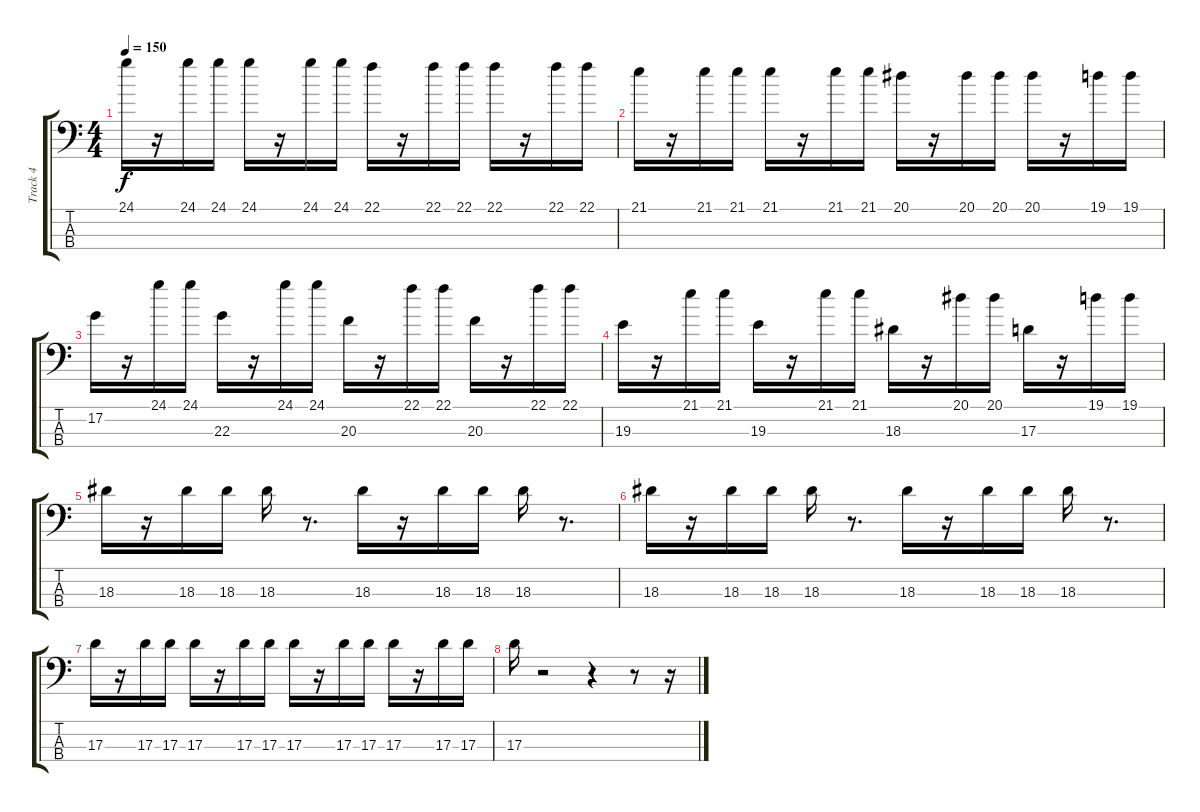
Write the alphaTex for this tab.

\track ("Track 4" "Track 4") {instrument electricbassfinger}
\staff {score tabs}
\tuning (G2 D2 A1 E1) {hide}
\ts (4 4)
\tempo 150
\clef f4
\ks c
24.1.16{dy f} r.16 24.1.16 24.1.16 24.1.16 r.16 24.1.16 24.1.16 22.1.16 r.16 22.1.16 22.1.16 22.1.16 r.16 22.1.16 22.1.16 |
21.1.16 r.16 21.1.16 21.1.16 21.1.16 r.16 21.1.16 21.1.16 20.1.16 r.16 20.1.16 20.1.16 20.1.16 r.16 19.1.16 19.1.16 |
17.2.16 r.16 24.1.16 24.1.16 22.3.16 r.16 24.1.16 24.1.16 20.3.16 r.16 22.1.16 22.1.16 20.3.16 r.16 22.1.16 22.1.16 |
19.3.16 r.16 21.1.16 21.1.16 19.3.16 r.16 21.1.16 21.1.16 18.3.16 r.16 20.1.16 20.1.16 17.3.16 r.16 19.1.16 19.1.16 |
18.3.16 r.16 18.3.16 18.3.16 18.3.16 r.8{d} 18.3.16 r.16 18.3.16 18.3.16 18.3.16 r.8{d} |
18.3.16 r.16 18.3.16 18.3.16 18.3.16 r.8{d} 18.3.16 r.16 18.3.16 18.3.16 18.3.16 r.8{d} |
17.3.16 r.16 17.3.16 17.3.16 17.3.16 r.16 17.3.16 17.3.16 17.3.16 r.16 17.3.16 17.3.16 17.3.16 r.16 17.3.16 17.3.16 |
17.3.16 r.2 r.4 r.8 r.16
